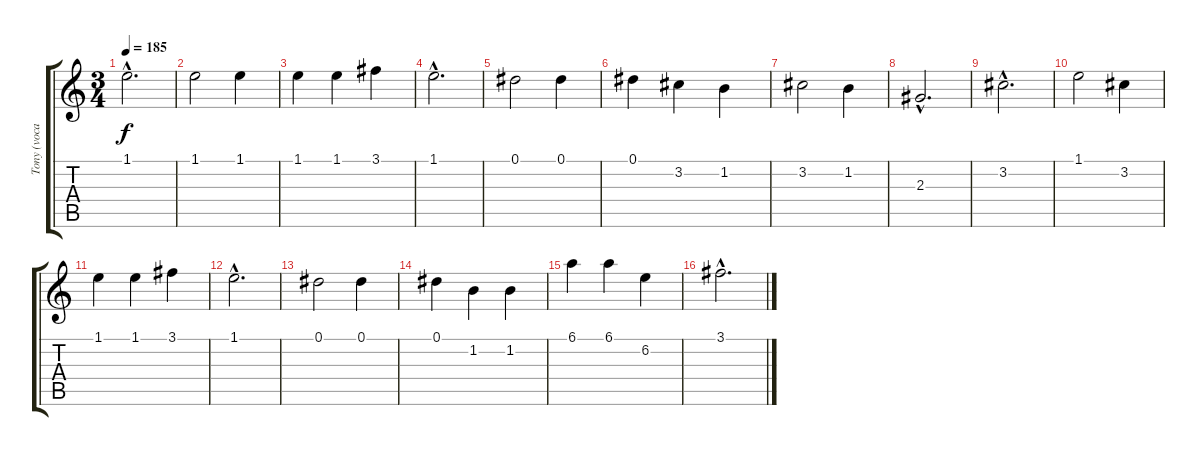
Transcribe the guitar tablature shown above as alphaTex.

\track ("Tony (vocals)" "Tony (voca") {instrument overdrivenguitar}
\staff {score tabs}
\tuning (Eb4 Bb3 Gb3 Db3 Ab2 Eb2) {hide}
\ts (3 4)
\tempo 185
\clef g2
\ks c
1.1{hac}.2{d dy f} |
1.1.2 1.1.4 |
1.1.4 1.1.4 3.1.4 |
1.1{hac}.2{d} |
0.1.2 0.1.4 |
0.1.4 3.2.4 1.2.4 |
3.2.2 1.2.4 |
2.3{hac}.2{d} |
3.2{hac}.2{d} |
1.1.2 3.2.4 |
1.1.4 1.1.4 3.1.4 |
1.1{hac}.2{d} |
0.1.2 0.1.4 |
0.1.4 1.2.4 1.2.4 |
6.1.4 6.1.4 6.2.4 |
3.1{hac}.2{d}
